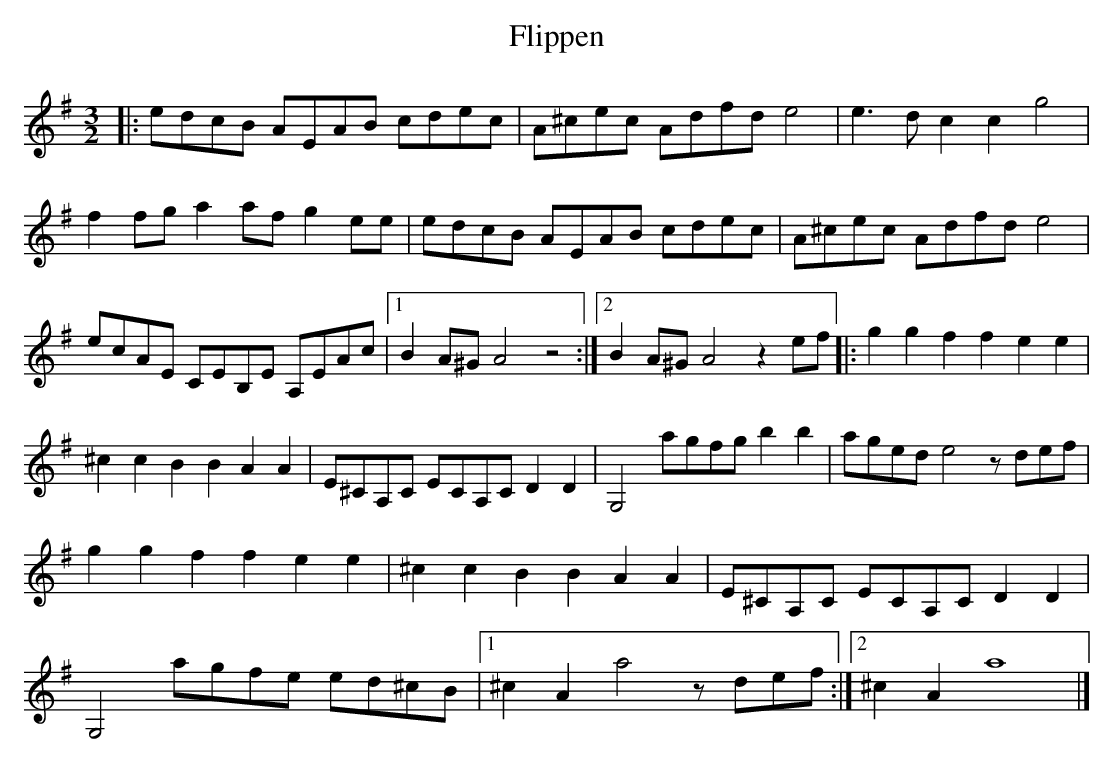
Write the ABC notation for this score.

X:1
T:Flippen
M:3/2
L:1/8
K:Ador
|: edcB AEAB cdec | A^cec Adfd e4 | e3dc2c2g4 |
f2fg a2af g2ee | edcB AEAB cdec | A^cec Adfd e4 |
ecAE CEB,E A,EAc |1 B2A^GA4z4 :|2 B2A^G A4 z2ef |: g2g2 f2f2 e2e2 |
^c2c2 B2B2 A2A2 | E^CA,C ECA,C D2D2 | G,4 agfg b2b2 | aged e4 zdef |
g2g2 f2f2 e2e2 | ^c2c2 B2B2 A2A2 | E^CA,C ECA,C D2D2 |
G,4 agfe ed^cB |1 ^c2A2 a4 zdef :|2 ^c2A2 a8 |]
